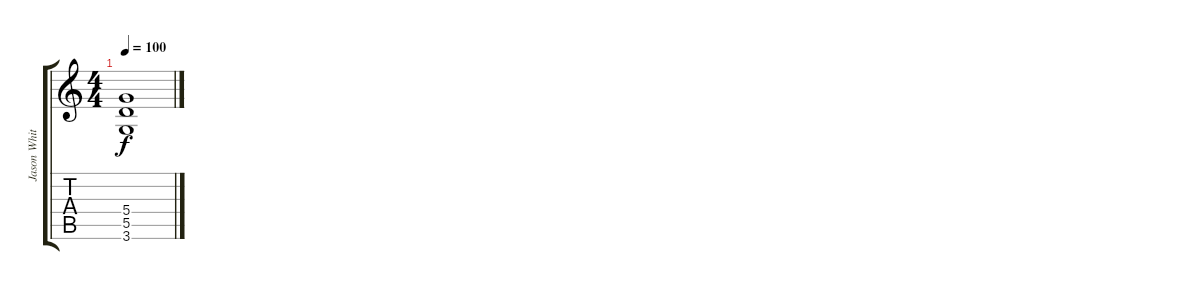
\track ("Jason White" "Jason Whit") {instrument distortionguitar}
\staff {score tabs}
\tuning (E4 B3 G3 D3 A2 E2) {hide}
\ts (4 4)
\tempo 100
\clef g2
\ks c
(5.4{t} 5.5{t} 3.6{t}).1{dy f}
